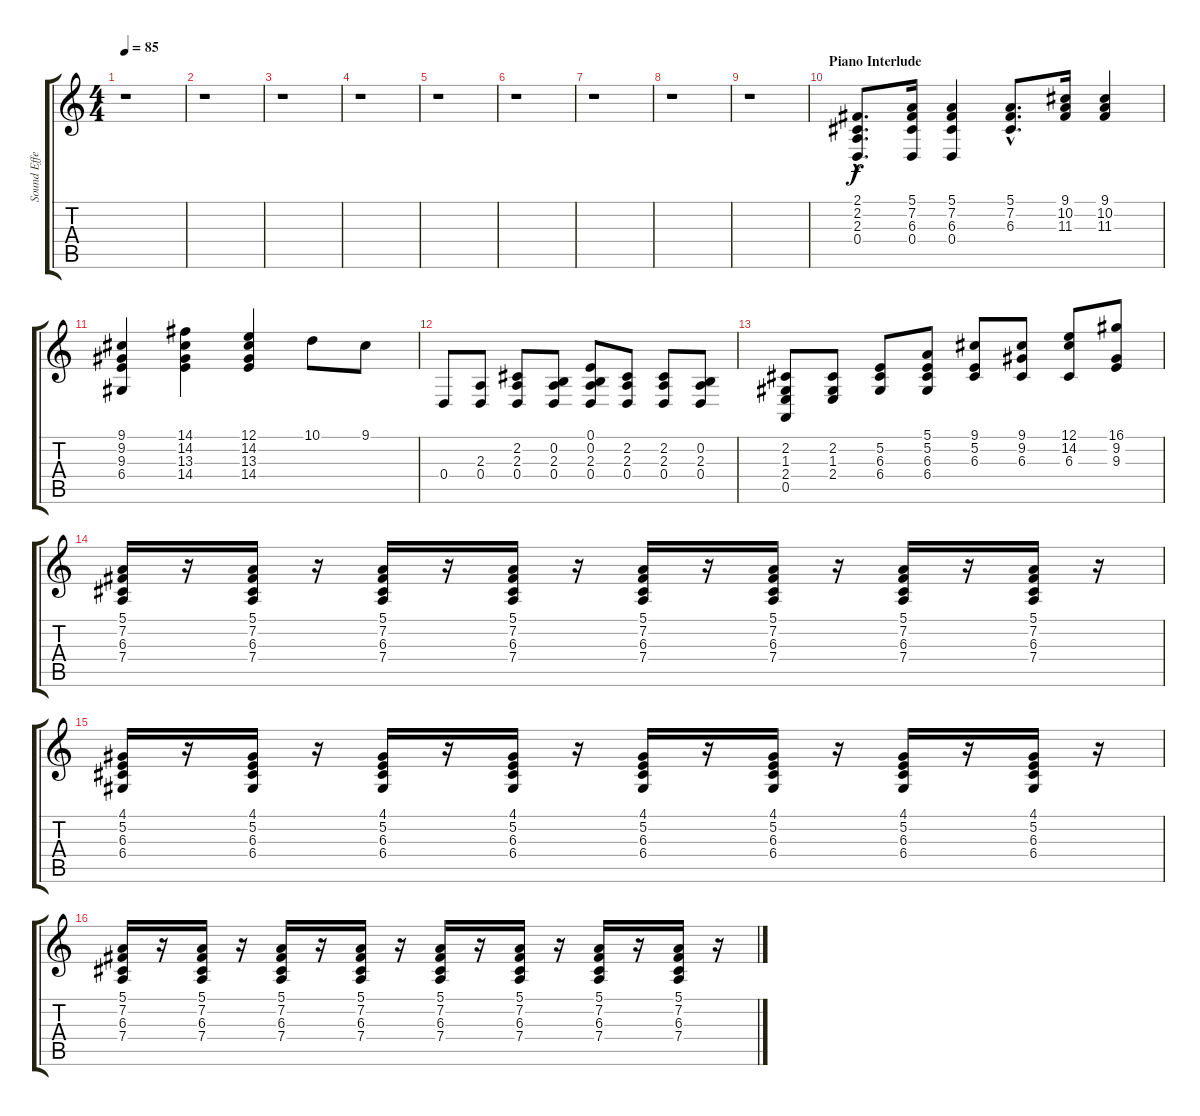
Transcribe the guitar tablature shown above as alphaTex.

\track ("Sound Effects/Piano" "Sound Effe") {instrument acousticgrandpiano}
\staff {score tabs}
\tuning (E4 B3 G3 D3 A2 E2) {hide}
\ts (4 4)
\tempo 85
\clef g2
\ks c
r.1{dy f} |
r.1 |
r.1 |
r.1 |
r.1 |
r.1 |
r.1 |
r.1 |
r.1 |
\section ("" "Piano Interlude")
(2.1{hac} 2.2{hac} 2.3{hac} 0.4{hac}).8{d volume 13 instrument acousticgrandpiano} (5.1 7.2 6.3 0.4).16 (5.1 7.2 6.3 0.4).4 (5.1{hac} 7.2{hac} 6.3{hac}).8{d} (9.1 10.2 11.3).16 (9.1 10.2 11.3).4 |
(9.1 9.2 9.3 6.4).4 (14.1 14.2 13.3 14.4).4 (12.1 14.2 13.3 14.4).4 10.1.8 9.1.8 |
0.4.8 (2.3 0.4).8 (2.2 2.3 0.4).8 (0.2 2.3 0.4).8 (0.1 0.2 2.3 0.4).8 (2.2 2.3 0.4).8 (2.2 2.3 0.4).8 (0.2 2.3 0.4).8 |
(2.2 1.3 2.4 0.5).8 (2.2 1.3 2.4).8 (5.2 6.3 6.4).8 (5.1 5.2 6.3 6.4).8 (9.1 5.2 6.3).8 (9.1 9.2 6.3).8 (12.1 14.2 6.3).8 (16.1 9.2 9.3).8 |
(5.1 7.2 6.3 7.4).16 r.16 (5.1 7.2 6.3 7.4).16 r.16 (5.1 7.2 6.3 7.4).16 r.16 (5.1 7.2 6.3 7.4).16 r.16 (5.1 7.2 6.3 7.4).16 r.16 (5.1 7.2 6.3 7.4).16 r.16 (5.1 7.2 6.3 7.4).16 r.16 (5.1 7.2 6.3 7.4).16 r.16 |
(4.1 5.2 6.3 6.4).16 r.16 (4.1 5.2 6.3 6.4).16 r.16 (4.1 5.2 6.3 6.4).16 r.16 (4.1 5.2 6.3 6.4).16 r.16 (4.1 5.2 6.3 6.4).16 r.16 (4.1 5.2 6.3 6.4).16 r.16 (4.1 5.2 6.3 6.4).16 r.16 (4.1 5.2 6.3 6.4).16 r.16 |
(5.1 7.2 6.3 7.4).16 r.16 (5.1 7.2 6.3 7.4).16 r.16 (5.1 7.2 6.3 7.4).16 r.16 (5.1 7.2 6.3 7.4).16 r.16 (5.1 7.2 6.3 7.4).16 r.16 (5.1 7.2 6.3 7.4).16 r.16 (5.1 7.2 6.3 7.4).16 r.16 (5.1 7.2 6.3 7.4).16 r.16
